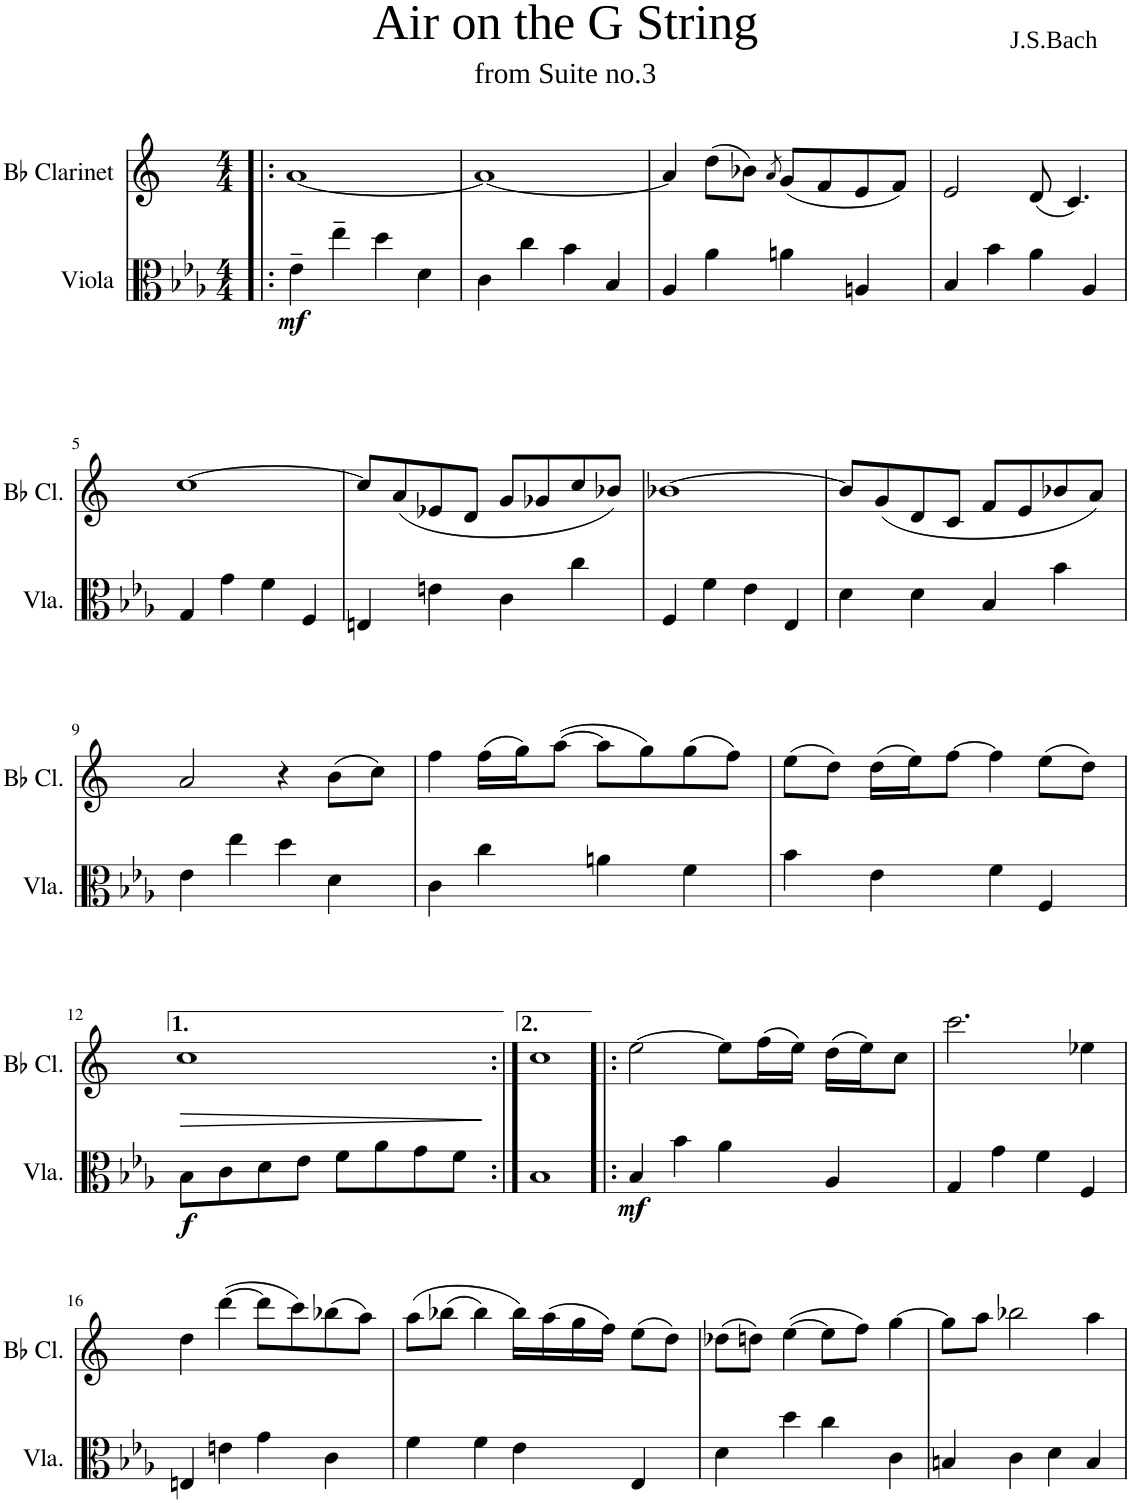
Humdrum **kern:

**kern	**dynam	**kern	**dynam
*part2	*part2	*part1	*part1
*staff2	*staff2	*staff1	*staff1
*I"Viola	*	*I"Bb Clarinet	*
*I'Vla.	*	*I'Bb Cl.	*
*clefC3	*	*clefG2	*
*	*	*Trd1c2	*
*k[b-e-a-]	*	*k[]	*
*M4/4	*	*M4/4	*
=1!|:	=1!|:	=1!|:	=1!|:
!	!LO:DY:b	!	!
4e-~\	mf	[1a	.
4ee-~\	.	.	.
4dd\	.	.	.
4d\	.	.	.
=2	=2	=2	=2
4c\	.	1a_	.
4cc\	.	.	.
4b-\	.	.	.
4B-/	.	.	.
=3	=3	=3	=3
4A-/	.	4a/]	.
4a-\	.	(8dd\L	.
.	.	8b-X\J)	.
.	.	8qa/	.
4an\	.	(8g/L	.
.	.	8f/	.
4An/	.	8e/	.
.	.	8f/J)	.
=4	=4	=4	=4
4B-/	.	2e/	.
4b-\	.	.	.
4a-\	.	(8d/	.
.	.	4.c/)	.
4A-/	.	.	.
!!LO:LB:g=z
=5	=5	=5	=5
4G/	.	[1cc	.
4g\	.	.	.
4f\	.	.	.
4F/	.	.	.
=6	=6	=6	=6
4En/	.	8cc/L]	.
.	.	(8a/	.
4en\	.	8e-X/	.
.	.	8d/J	.
4c\	.	8g/L	.
.	.	8g-X/	.
4cc\	.	8cc/	.
.	.	8b-X/J)	.
=7	=7	=7	=7
4F/	.	[1b-X	.
4f\	.	.	.
4e-\	.	.	.
4E-/	.	.	.
=8	=8	=8	=8
4d\	.	8b-/L]	.
.	.	(8g/	.
4d\	.	8d/	.
.	.	8c/J	.
4B-/	.	8f/L	.
.	.	8e/	.
4b-\	.	8b-X/	.
.	.	8a/J)	.
!!LO:LB:g=z
=9	=9	=9	=9
4e-\	.	2a/	.
4ee-\	.	.	.
4dd\	.	4r	.
4d\	.	(8b\L	.
.	.	8cc\J)	.
=10	=10	=10	=10
4c\	.	4ff\	.
4cc\	.	(16ff\LL	.
.	.	16gg\J)	.
.	.	([8aa\J	.
4an\	.	8aa\L]	.
.	.	8gg\)	.
4f\	.	(8gg\	.
.	.	8ff\J)	.
=11	=11	=11	=11
4b-\	.	(8ee\L	.
.	.	8dd\J)	.
4e-\	.	(16dd\LL	.
.	.	16ee\J)	.
.	.	[8ff\J	.
4f\	.	4ff\]	.
4F/	.	(8ee\L	.
.	.	8dd\J)	.
!!LO:LB:g=z
=12	=12	=12	=12
!	!LO:DY:b	!	!LO:HP:b
8B-\L	f	1cc	>
8c\	.	.	.
8d\	.	.	.
8e-\J	.	.	.
8f\L	.	.	.
8a-\	.	.	.
8g\	.	.	.
8f\J	.	.	.
.	.	.	]
=13:|!	=13:|!	=13:|!	=13:|!
1B-	.	1cc	.
=14!|:	=14!|:	=14!|:	=14!|:
!	!LO:DY:b	!	!
4B-/	mf	[2ee\	.
4b-\	.	.	.
4a-\	.	8ee\L]	.
.	.	(16ff\L	.
.	.	16ee\JJ)	.
4A-/	.	(16dd\LL	.
.	.	16ee\J)	.
.	.	8cc\J	.
=15	=15	=15	=15
4G/	.	2.ccc\	.
4g\	.	.	.
4f\	.	.	.
4F/	.	4ee-X\	.
!!LO:LB:g=z
=16	=16	=16	=16
4En/	.	4dd\	.
4en\	.	([4ddd\	.
4g\	.	8ddd\L]	.
.	.	8ccc\)	.
4c\	.	(8bb-X\	.
.	.	8aa\J)	.
=17	=17	=17	=17
4f\	.	(8aa\L	.
.	.	(8bb-X\J	.
4f\	.	4bb-\)	.
4e-\	.	16bb-\LL)	.
.	.	(16aa\	.
.	.	16gg\	.
.	.	16ff\JJ)	.
4E-/	.	(8ee\L	.
.	.	8dd\J)	.
=18	=18	=18	=18
4d\	.	(8dd-X\L	.
.	.	8ddn\J)	.
4dd\	.	([4ee\	.
4cc\	.	8ee\L]	.
.	.	8ff\J)	.
4c\	.	[4gg\	.
=19	=19	=19	=19
4Bn/	.	8gg\L]	.
.	.	8aa\J	.
4c\	.	2bb-X\	.
4d\	.	.	.
4B/	.	4aa\	.
=	=	=	=
*-	*-	*-	*-
